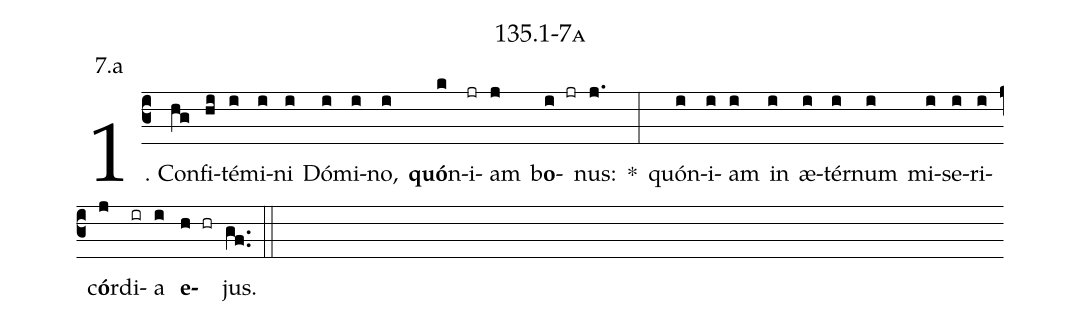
name: 135.1-7a;
annotation: 7.a;
%%
(c3)1. Con(hg)fi(hi)té(i)mi(i)ni(i) Dó(i)mi(i)no,(i) <b>quó</b>n(k)i(jr)am(j) b<b>o</b>(i jr)nus:(j.) *(:) quón(i)i(i)am(i) in(i) æ(i)tér(i)num(i) mi(i)se(i)ri(i)c<b>ó</b>r(j)di(ir)a(i) <b>e</b>(h hr)jus.(gf..) (::)
